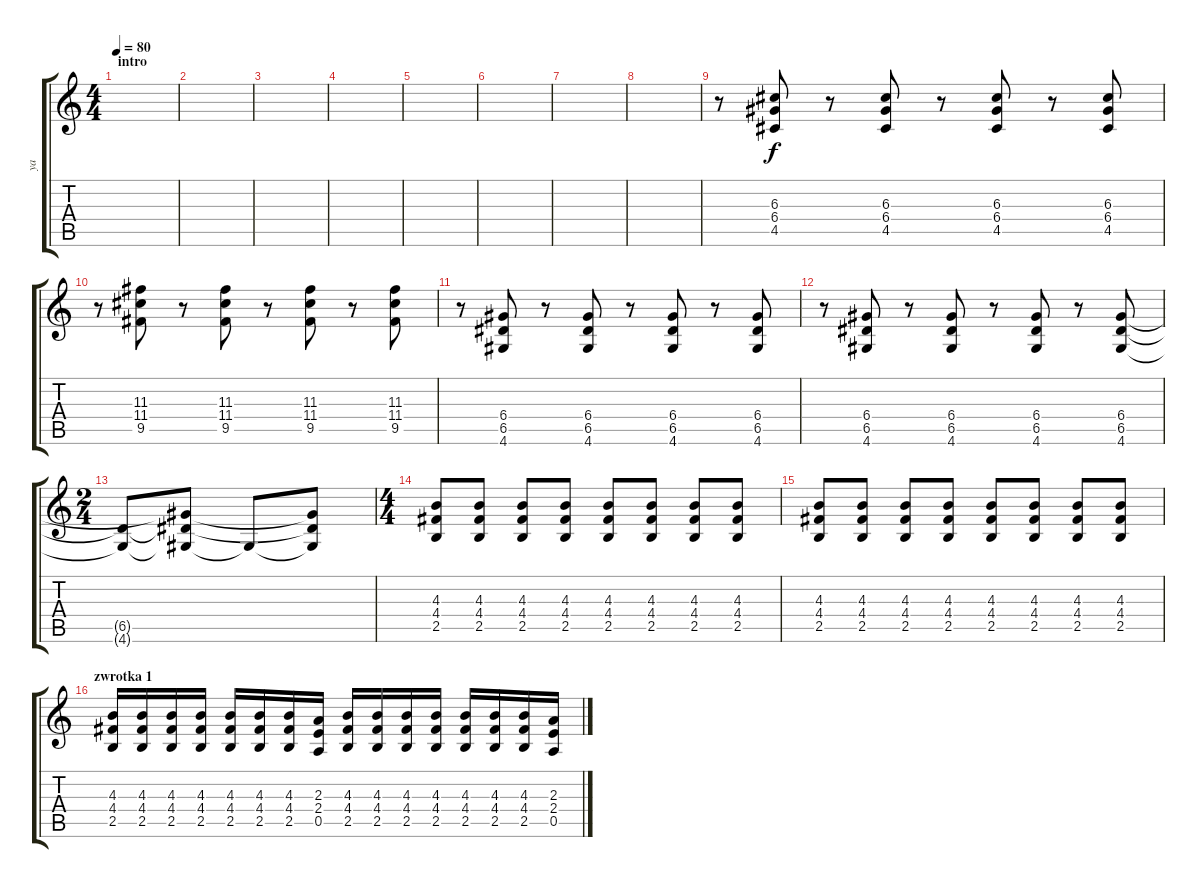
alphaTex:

\track ("ya" "ya") {instrument overdrivenguitar}
\staff {score tabs}
\tuning (E4 B3 G3 D3 A2 E2) {hide}
\ts (4 4)
\section ("" "intro")
\tempo 80
\clef g2
\ks c
|
|
|
|
|
|
|
|
r.8 (6.3 6.4 4.5).8 r.8 (6.3 6.4 4.5).8 r.8 (6.3 6.4 4.5).8 r.8 (6.3 6.4 4.5).8 |
r.8 (11.3 11.4 9.5).8 r.8 (11.3 11.4 9.5).8 r.8 (11.3 11.4 9.5).8 r.8 (11.3 11.4 9.5).8 |
r.8 (6.4 6.5 4.6).8 r.8 (6.4 6.5 4.6).8 r.8 (6.4 6.5 4.6).8 r.8 (6.4 6.5 4.6).8 |
r.8 (6.4 6.5 4.6).8 r.8 (6.4 6.5 4.6).8 r.8 (6.4 6.5 4.6).8 r.8 (6.4 6.5 4.6).8 |
\ts (2 4)
(6.5{t} 4.6{t}).8 (6.4{t} 6.5{t} 4.6{t}).8 4.6{t}.8 (6.4{t} 6.5{t} 4.6{t}).8 |
\ts (4 4)
(4.3 4.4 2.5).8 (4.3 4.4 2.5).8 (4.3 4.4 2.5).8 (4.3 4.4 2.5).8 (4.3 4.4 2.5).8 (4.3 4.4 2.5).8 (4.3 4.4 2.5).8 (4.3 4.4 2.5).8 |
(4.3 4.4 2.5).8 (4.3 4.4 2.5).8 (4.3 4.4 2.5).8 (4.3 4.4 2.5).8 (4.3 4.4 2.5).8 (4.3 4.4 2.5).8 (4.3 4.4 2.5).8 (4.3 4.4 2.5).8 |
\section ("" "zwrotka 1")
(4.3 4.4 2.5).16 (4.3 4.4 2.5).16 (4.3 4.4 2.5).16 (4.3 4.4 2.5).16 (4.3 4.4 2.5).16 (4.3 4.4 2.5).16 (4.3 4.4 2.5).16 (2.3 2.4 0.5).16 (4.3 4.4 2.5).16 (4.3 4.4 2.5).16 (4.3 4.4 2.5).16 (4.3 4.4 2.5).16 (4.3 4.4 2.5).16 (4.3 4.4 2.5).16 (4.3 4.4 2.5).16 (2.3 2.4 0.5).16
